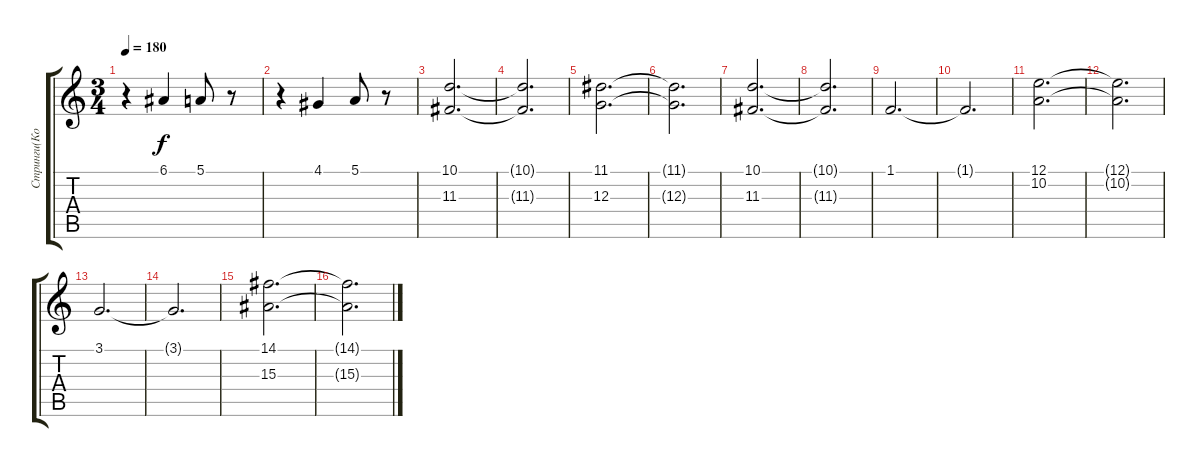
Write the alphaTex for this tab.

\track ("Стринги(Козлов)" "Стринги(Ко") {instrument tremolostrings}
\staff {score tabs}
\tuning (E4 B3 G3 D3 A2 E2) {hide}
\ts (3 4)
\tempo 180
\clef g2
\ks c
r.4{dy f} 6.1.4 5.1.8 r.8 |
r.4 4.1.4 5.1.8 r.8 |
(10.1 11.3).2{d} |
(10.1{t} 11.3{t}).2{d} |
(11.1 12.3).2{d} |
(11.1{t} 12.3{t}).2{d} |
(10.1 11.3).2{d} |
(10.1{t} 11.3{t}).2{d} |
1.1.2{d} |
1.1{t}.2{d} |
(12.1 10.2).2{d} |
(12.1{t} 10.2{t}).2{d} |
3.1.2{d} |
3.1{t}.2{d} |
(14.1 15.3).2{d} |
(14.1{t} 15.3{t}).2{d}
